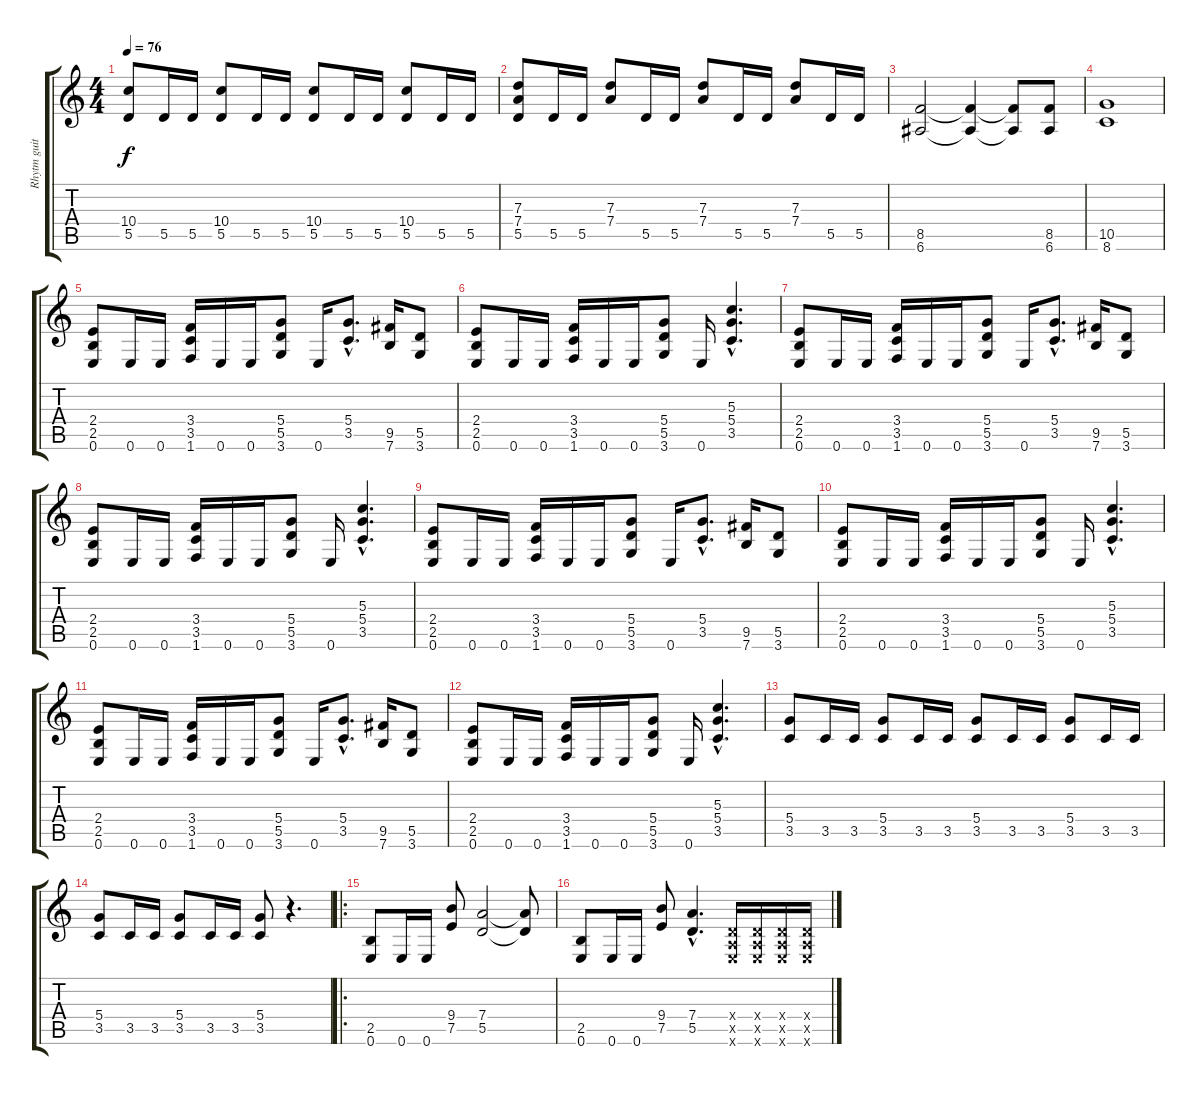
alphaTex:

\track ("Rhytm guitar" "Rhytm guit") {instrument distortionguitar}
\staff {score tabs}
\tuning (E4 B3 G3 D3 A2 E2) {hide}
\ts (4 4)
\tempo 76
\clef g2
\ks c
(10.4 5.5).8{dy f} 5.5.16 5.5.16 (10.4 5.5).8 5.5.16 5.5.16 (10.4 5.5).8 5.5.16 5.5.16 (10.4 5.5).8 5.5.16 5.5.16 |
(7.3 7.4 5.5).8 5.5.16 5.5.16 (7.3 7.4).8 5.5.16 5.5.16 (7.3 7.4).8 5.5.16 5.5.16 (7.3 7.4).8 5.5.16 5.5.16 |
(8.5 6.6).2 (8.5{t} 6.6{t}).4 (8.5{t} 6.6{t}).8 (8.5 6.6).8 |
(10.5 8.6).1 |
(2.4 2.5 0.6).8 0.6.16 0.6.16 (3.4 3.5 1.6).16 0.6.16 0.6.16 (5.4 5.5 3.6).8 0.6.16 (5.4{hac} 3.5{hac}).8{d} (9.5 7.6).16 (5.5 3.6).8 |
(2.4 2.5 0.6).8 0.6.16 0.6.16 (3.4 3.5 1.6).16 0.6.16 0.6.16 (5.4 5.5 3.6).8 0.6.16 (5.3{hac} 5.4{hac} 3.5{hac}).4{d} |
(2.4 2.5 0.6).8 0.6.16 0.6.16 (3.4 3.5 1.6).16 0.6.16 0.6.16 (5.4 5.5 3.6).8 0.6.16 (5.4{hac} 3.5{hac}).8{d} (9.5 7.6).16 (5.5 3.6).8 |
(2.4 2.5 0.6).8 0.6.16 0.6.16 (3.4 3.5 1.6).16 0.6.16 0.6.16 (5.4 5.5 3.6).8 0.6.16 (5.3{hac} 5.4{hac} 3.5{hac}).4{d} |
(2.4 2.5 0.6).8 0.6.16 0.6.16 (3.4 3.5 1.6).16 0.6.16 0.6.16 (5.4 5.5 3.6).8 0.6.16 (5.4{hac} 3.5{hac}).8{d} (9.5 7.6).16 (5.5 3.6).8 |
(2.4 2.5 0.6).8 0.6.16 0.6.16 (3.4 3.5 1.6).16 0.6.16 0.6.16 (5.4 5.5 3.6).8 0.6.16 (5.3{hac} 5.4{hac} 3.5{hac}).4{d} |
(2.4 2.5 0.6).8 0.6.16 0.6.16 (3.4 3.5 1.6).16 0.6.16 0.6.16 (5.4 5.5 3.6).8 0.6.16 (5.4{hac} 3.5{hac}).8{d} (9.5 7.6).16 (5.5 3.6).8 |
(2.4 2.5 0.6).8 0.6.16 0.6.16 (3.4 3.5 1.6).16 0.6.16 0.6.16 (5.4 5.5 3.6).8 0.6.16 (5.3{hac} 5.4{hac} 3.5{hac}).4{d} |
(5.4 3.5).8 3.5.16 3.5.16 (5.4 3.5).8 3.5.16 3.5.16 (5.4 3.5).8 3.5.16 3.5.16 (5.4 3.5).8 3.5.16 3.5.16 |
(5.4 3.5).8 3.5.16 3.5.16 (5.4 3.5).8 3.5.16 3.5.16 (5.4 3.5).8 r.4{d} |
\ro
(2.5 0.6).8 0.6.16 0.6.16 (9.4 7.5).8 (7.4 5.5).2 (7.4{t} 5.5{t}).8 |
(2.5 0.6).8 0.6.16 0.6.16 (9.4 7.5).8 (7.4{hac} 5.5{hac}).4{d} (0.4{x} 0.5{x} 0.6{x}).16 (0.4{x} 0.5{x} 0.6{x}).16 (0.4{x} 0.5{x} 0.6{x}).16 (0.4{x} 0.5{x} 0.6{x}).16
